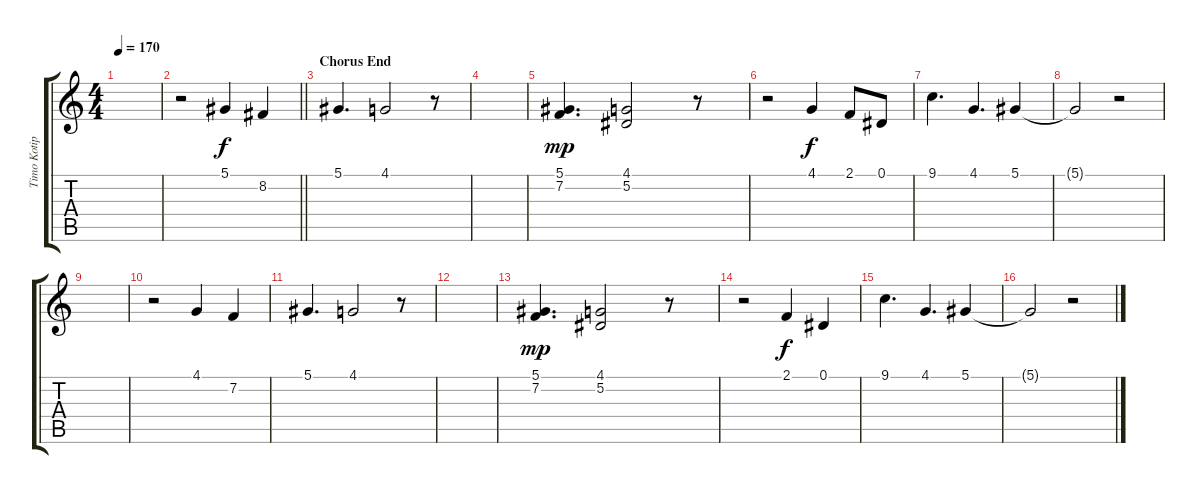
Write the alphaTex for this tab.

\track ("Timo Kotipelto" "Timo Kotip") {instrument tenorsax}
\staff {score tabs}
\tuning (Eb4 Bb3 Gb3 Db3 Ab2 Eb2) {hide}
\ts (4 4)
\tempo 170
\clef g2
\ks c
|
\barLineRight lightlight
r.2 5.1.4 8.2.4 |
\section ("" "Chorus End")
5.1.4{d} 4.1.2 r.8 |
|
(5.1 7.2).4{d dy mp} (4.1 5.2).2 r.8 |
r.2 4.1.4{dy f} 2.1.8 0.1.8 |
9.1.4{d} 4.1.4{d} 5.1.4 |
5.1{t}.2 r.2 |
|
r.2 4.1.4 7.2.4 |
5.1.4{d} 4.1.2 r.8 |
|
(5.1 7.2).4{d dy mp} (4.1 5.2).2 r.8 |
r.2 2.1.4{dy f} 0.1.4 |
9.1.4{d} 4.1.4{d} 5.1.4 |
5.1{t}.2 r.2
